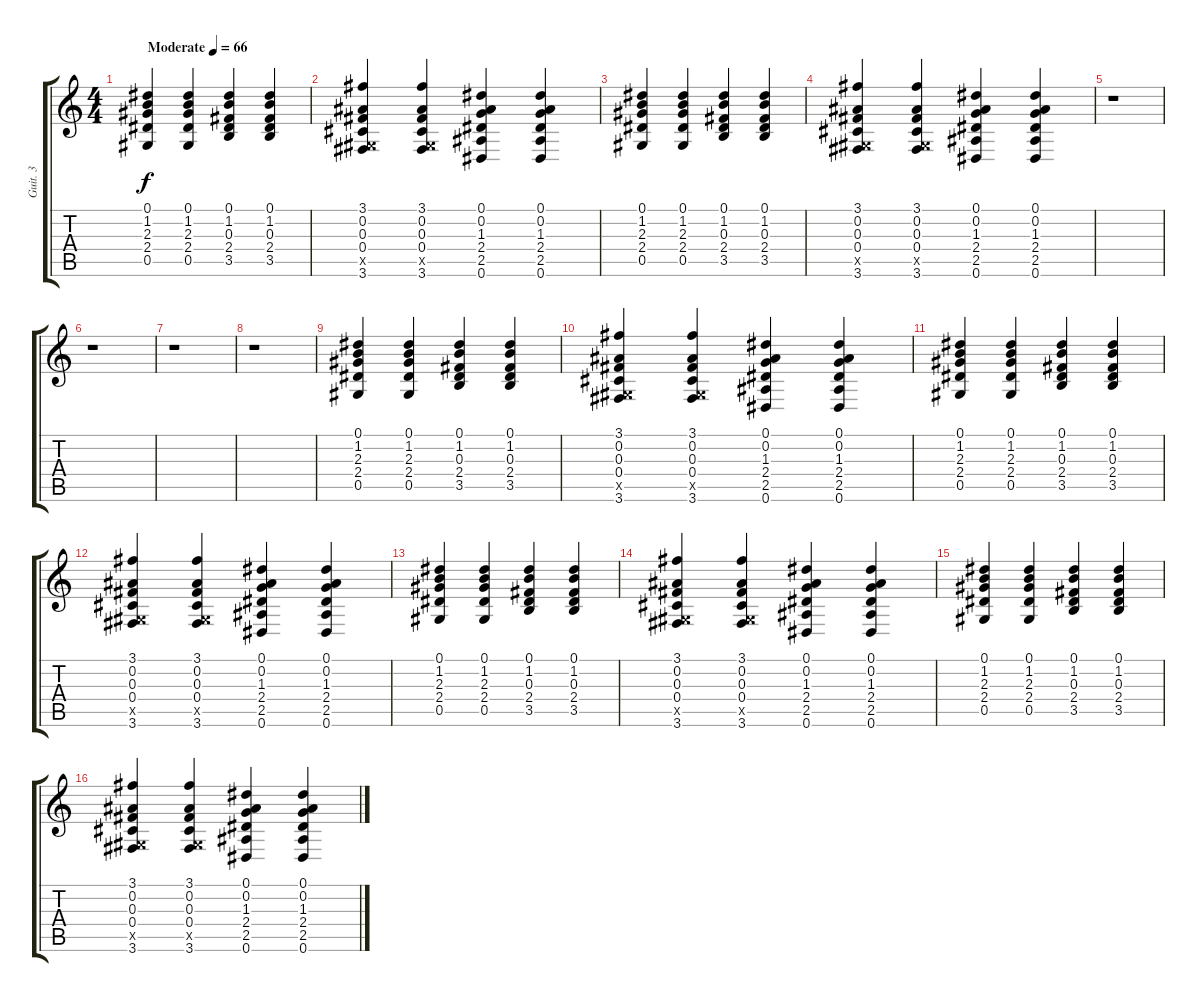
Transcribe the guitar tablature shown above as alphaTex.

\track ("Guit. 3" "Guit. 3") {instrument electricguitarclean}
\staff {score tabs}
\tuning (Eb4 Bb3 Gb3 Db3 Ab2 Eb2) {hide}
\ts (4 4)
\tempo (66 "Moderate")
\clef g2
\ks c
(0.1 1.2 2.3 2.4 0.5).4{dy f instrument electricguitarclean} (0.1 1.2 2.3 2.4 0.5).4 (0.1 1.2 0.3 2.4 3.5).4 (0.1 1.2 0.3 2.4 3.5).4 |
(3.1 0.2 0.3 0.4 0.5{x} 3.6).4 (3.1 0.2 0.3 0.4 0.5{x} 3.6).4 (0.1 0.2 1.3 2.4 2.5 0.6).4 (0.1 0.2 1.3 2.4 2.5 0.6).4 |
(0.1 1.2 2.3 2.4 0.5).4 (0.1 1.2 2.3 2.4 0.5).4 (0.1 1.2 0.3 2.4 3.5).4 (0.1 1.2 0.3 2.4 3.5).4 |
(3.1 0.2 0.3 0.4 0.5{x} 3.6).4 (3.1 0.2 0.3 0.4 0.5{x} 3.6).4 (0.1 0.2 1.3 2.4 2.5 0.6).4 (0.1 0.2 1.3 2.4 2.5 0.6).4 |
r.1 |
r.1 |
r.1 |
r.1 |
(0.1 1.2 2.3 2.4 0.5).4 (0.1 1.2 2.3 2.4 0.5).4 (0.1 1.2 0.3 2.4 3.5).4 (0.1 1.2 0.3 2.4 3.5).4 |
(3.1 0.2 0.3 0.4 0.5{x} 3.6).4 (3.1 0.2 0.3 0.4 0.5{x} 3.6).4 (0.1 0.2 1.3 2.4 2.5 0.6).4 (0.1 0.2 1.3 2.4 2.5 0.6).4 |
(0.1 1.2 2.3 2.4 0.5).4 (0.1 1.2 2.3 2.4 0.5).4 (0.1 1.2 0.3 2.4 3.5).4 (0.1 1.2 0.3 2.4 3.5).4 |
(3.1 0.2 0.3 0.4 0.5{x} 3.6).4 (3.1 0.2 0.3 0.4 0.5{x} 3.6).4 (0.1 0.2 1.3 2.4 2.5 0.6).4 (0.1 0.2 1.3 2.4 2.5 0.6).4 |
(0.1 1.2 2.3 2.4 0.5).4 (0.1 1.2 2.3 2.4 0.5).4 (0.1 1.2 0.3 2.4 3.5).4 (0.1 1.2 0.3 2.4 3.5).4 |
(3.1 0.2 0.3 0.4 0.5{x} 3.6).4 (3.1 0.2 0.3 0.4 0.5{x} 3.6).4 (0.1 0.2 1.3 2.4 2.5 0.6).4 (0.1 0.2 1.3 2.4 2.5 0.6).4 |
(0.1 1.2 2.3 2.4 0.5).4 (0.1 1.2 2.3 2.4 0.5).4 (0.1 1.2 0.3 2.4 3.5).4 (0.1 1.2 0.3 2.4 3.5).4 |
(3.1 0.2 0.3 0.4 0.5{x} 3.6).4 (3.1 0.2 0.3 0.4 0.5{x} 3.6).4 (0.1 0.2 1.3 2.4 2.5 0.6).4 (0.1 0.2 1.3 2.4 2.5 0.6).4
